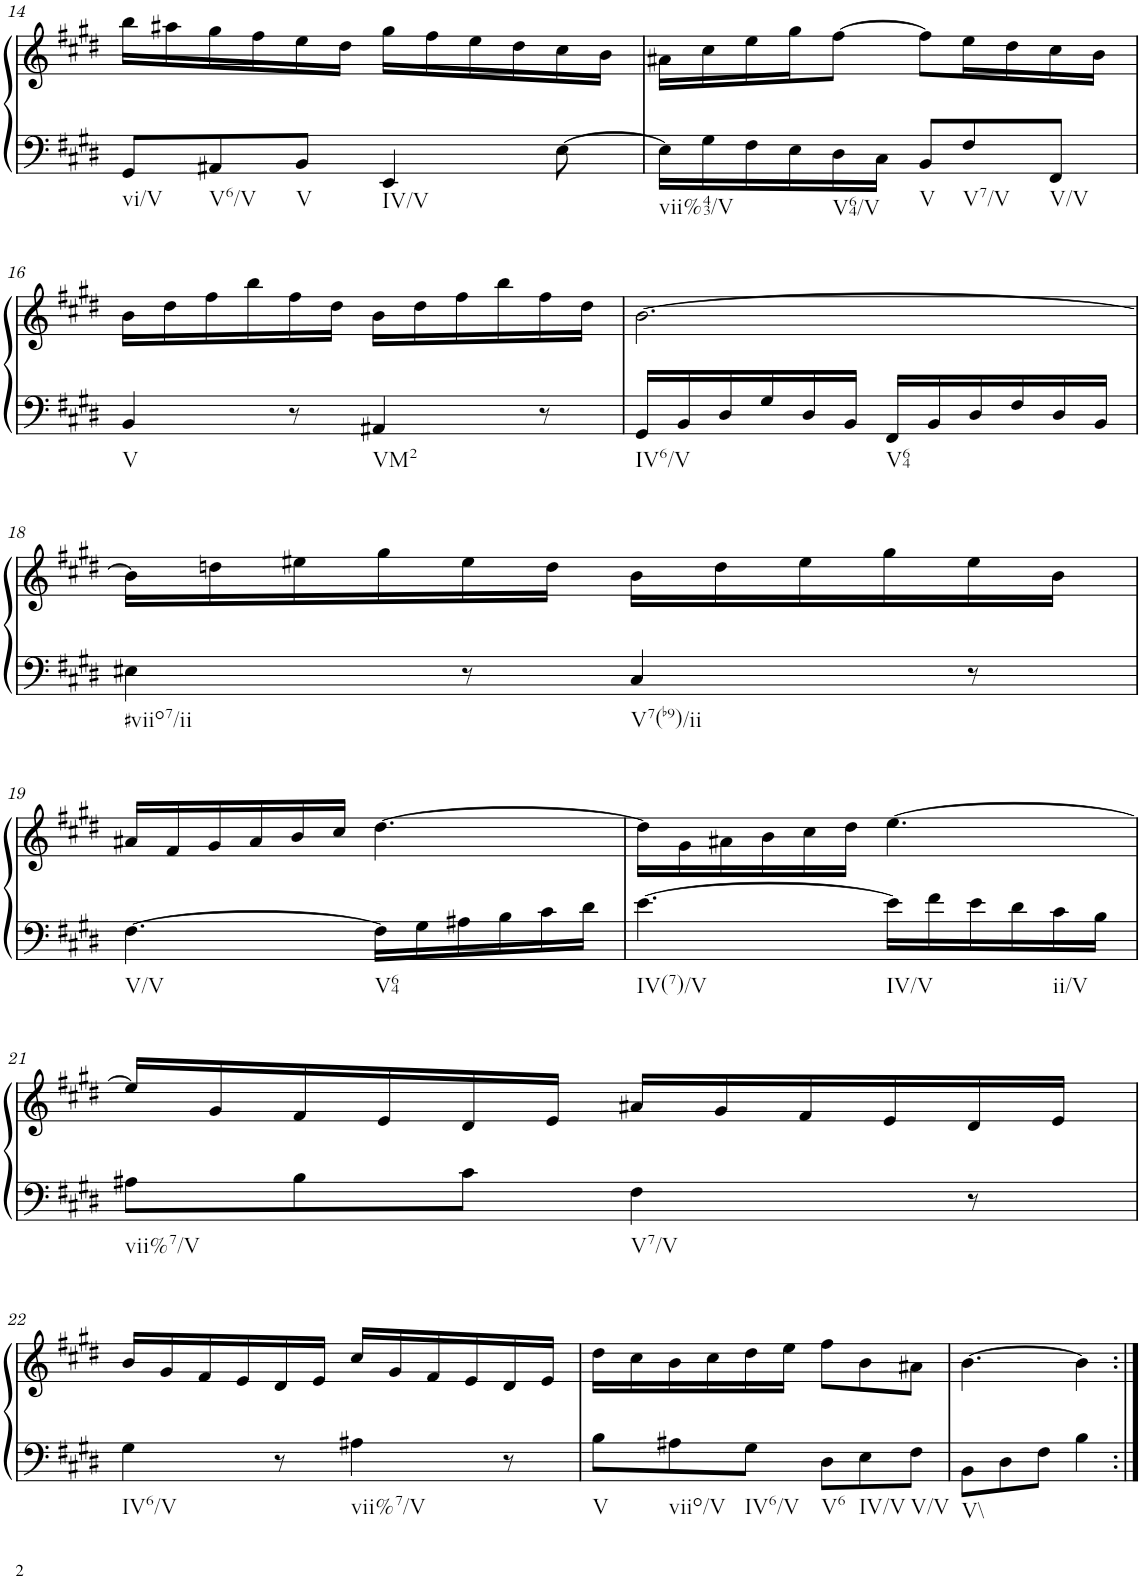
**kern	**kern
*part1	*part1
*staff2	*staff1
*I"Klavier linke Hand	*
!!LO:PB:g=z
*clefF4	*clefG2
*k[f#c#g#d#]	*k[f#c#g#d#]
*M6/8	*M6/8
=14	=14
!LO:TX:b:t=vi/V	!
8GG#/L	16bb\LL
.	16aa#X\
!LO:TX:b:t=V6/V	!
8AA#X/	16gg#\
.	16ff#\
!LO:TX:b:t=V	!
8BB/J	16ee\
.	16dd#\JJ
!LO:TX:b:t=IV/V	!
4EE/	16gg#\LL
.	16ff#\
.	16ee\
.	16dd#\
[8E\	16cc#\
.	16b\JJ
=15	=15
!LO:TX:b:t=vii%43/V	!
16E\LL]	16a#X\LL
16G#\	16cc#\
16F#\	16ee\
16E\	16gg#\J
!LO:TX:b:t=V64/V	!
16D#\	[8ff#\J
16C#\JJ	.
!LO:TX:b:t=V	!
8BB/L	8ff#\L]
!LO:TX:b:t=V7/V	!
8F#/	16ee\L
.	16dd#\
!LO:TX:b:t=V/V	!
8FF#/J	16cc#\
.	16b\JJ
!!LO:LB:g=z
=16	=16
!LO:TX:b:t=V	!
4BB/	16b\LL
.	16dd#\
.	16ff#\
.	16bb\
8r	16ff#\
.	16dd#\JJ
!LO:TX:b:t=VM2	!
4AA#X/	16b\LL
.	16dd#\
.	16ff#\
.	16bb\
8r	16ff#\
.	16dd#\JJ
=17	=17
!LO:TX:b:t=IV6/V	!
16GG#/LL	[2.b\
16BB/	.
16D#/	.
16G#/	.
16D#/	.
16BB/JJ	.
!LO:TX:b:t=V64	!
16FF#/LL	.
16BB/	.
16D#/	.
16F#/	.
16D#/	.
16BB/JJ	.
!!LO:LB:g=z
=18	=18
!LO:TX:b:t=#viio7/ii	!
4E#X\	16b\LL]
.	16ddn\
.	16ee#X\
.	16gg#\
8r	16ee#\
.	16dd\JJ
!LO:TX:b:t=V7(b9)/ii	!
4C#/	16b\LL
.	16dd\
.	16ee#\
.	16gg#\
8r	16ee#\
.	16b\JJ
!!LO:LB:g=z
=19	=19
!LO:TX:b:t=V/V	!
[4.F#\	16a#X/LL
.	16f#/
.	16g#/
.	16a#/
.	16b/
.	16cc#/JJ
!LO:TX:b:t=V64	!
16F#\LL]	[4.dd#\
16G#\	.
16A#X\	.
16B\	.
16c#\	.
16d#\JJ	.
=20	=20
!LO:TX:b:t=IV(7)/V	!
[4.e\	16dd#\LL]
.	16g#\
.	16a#X\
.	16b\
.	16cc#\
.	16dd#\JJ
!LO:TX:b:t=IV/V	!
16e\LL]	[4.ee\
16f#\	.
16e\	.
16d#\	.
!LO:TX:b:t=ii/V	!
16c#\	.
16B\JJ	.
!!LO:LB:g=z
=21	=21
!LO:TX:b:t=vii%7/V	!
8A#X\L	16ee/LL]
.	16g#/
8B\	16f#/
.	16e/
8c#\J	16d#/
.	16e/JJ
!LO:TX:b:t=V7/V	!
4F#\	16a#X/LL
.	16g#/
.	16f#/
.	16e/
8r	16d#/
.	16e/JJ
!!LO:LB:g=z
=22	=22
!LO:TX:b:t=IV6/V	!
4G#\	16b/LL
.	16g#/
.	16f#/
.	16e/
8r	16d#/
.	16e/JJ
!LO:TX:b:t=vii%7/V	!
4A#X\	16cc#/LL
.	16g#/
.	16f#/
.	16e/
8r	16d#/
.	16e/JJ
=23	=23
!LO:TX:b:t=V	!
8B\L	16dd#\LL
.	16cc#\
!LO:TX:b:t=viio/V	!
8A#X\	16b\
.	16cc#\
!LO:TX:b:t=IV6/V	!
8G#\J	16dd#\
.	16ee\JJ
!LO:TX:b:t=V6	!
8D#\L	8ff#\L
!LO:TX:b:t=IV/V	!
8E\	8b\
!LO:TX:b:t=V/V	!
8F#\J	8a#X\J
=24	=24
!LO:TX:b:t=V\\	!
8BB\L	[4.b\
8D#\	.
8F#\J	.
4B\	4b\]
=:|!	=:|!
*-	*-
